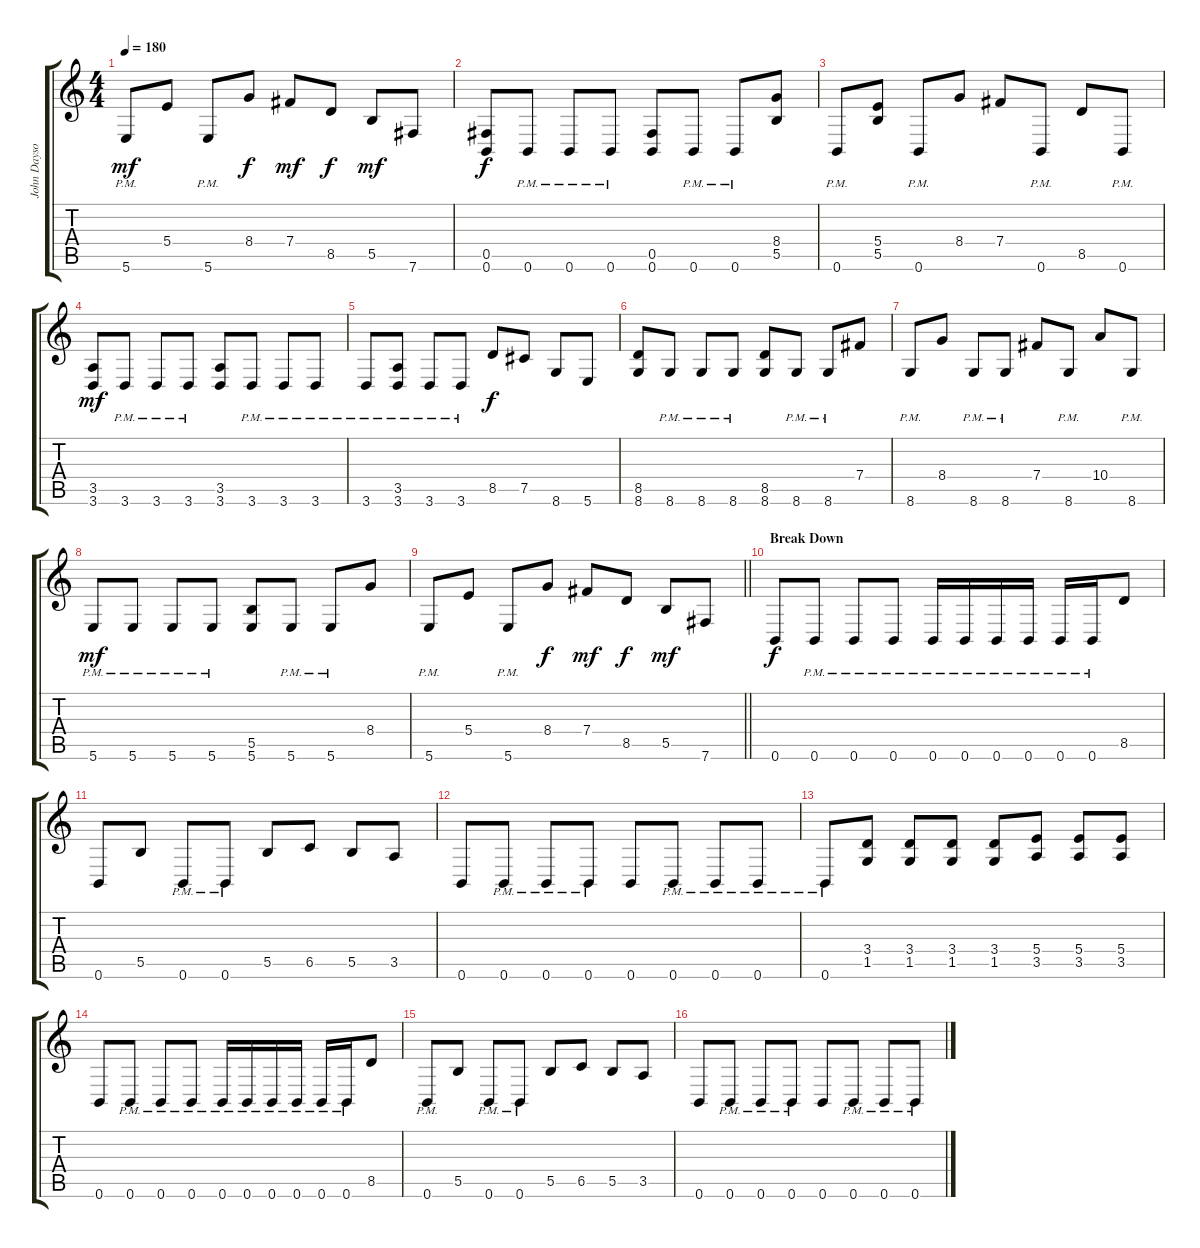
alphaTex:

\track ("John Dayson" "John Dayso") {instrument overdrivenguitar}
\staff {score tabs}
\tuning (Db4 Ab3 E3 B2 Gb2 B1) {hide}
\ts (4 4)
\tempo 180
\clef g2
\ks c
5.6{pm}.8{dy mf} 5.4.8 5.6{pm}.8 8.4.8{dy f} 7.4.8{dy mf} 8.5.8{dy f} 5.5.8{dy mf} 7.6.8 |
(0.5 0.6).8{dy f} 0.6{pm}.8 0.6{pm}.8 0.6{pm}.8 (0.5 0.6).8 0.6{pm}.8 0.6{pm}.8 (8.4 5.5).8 |
0.6{pm}.8 (5.4 5.5).8 0.6{pm}.8 8.4.8 7.4.8 0.6{pm}.8 8.5.8 0.6{pm}.8 |
(3.5 3.6).8{dy mf} 3.6{pm}.8 3.6{pm}.8 3.6{pm}.8 (3.5 3.6).8 3.6{pm}.8 3.6{pm}.8 3.6{pm}.8 |
3.6{pm}.8 (3.5 3.6{pm}).8 3.6{pm}.8 3.6{pm}.8 8.5.8{dy f} 7.5.8 8.6.8 5.6.8 |
(8.5 8.6).8 8.6{pm}.8 8.6{pm}.8 8.6{pm}.8 (8.5 8.6).8 8.6{pm}.8 8.6{pm}.8 7.4.8 |
8.6{pm}.8 8.4.8 8.6{pm}.8 8.6{pm}.8 7.4.8 8.6{pm}.8 10.4.8 8.6{pm}.8 |
5.6{pm}.8{dy mf} 5.6{pm}.8 5.6{pm}.8 5.6{pm}.8 (5.5 5.6).8 5.6{pm}.8 5.6{pm}.8 8.4.8 |
\barLineRight lightlight
5.6{pm}.8 5.4.8 5.6{pm}.8 8.4.8{dy f} 7.4.8{dy mf} 8.5.8{dy f} 5.5.8{dy mf} 7.6.8 |
\section ("" "Break Down")
0.6.8{dy f} 0.6{pm}.8 0.6{pm}.8 0.6{pm}.8 0.6{pm}.16 0.6{pm}.16 0.6{pm}.16 0.6{pm}.16 0.6{pm}.16 0.6{pm}.16 8.5.8 |
0.6.8 5.5.8 0.6{pm}.8 0.6{pm}.8 5.5.8 6.5.8 5.5.8 3.5.8 |
0.6.8 0.6{pm}.8 0.6{pm}.8 0.6{pm}.8 0.6.8 0.6{pm}.8 0.6{pm}.8 0.6{pm}.8 |
0.6{pm}.8 (3.4 1.5).8 (3.4 1.5).8 (3.4 1.5).8 (3.4 1.5).8 (5.4 3.5).8 (5.4 3.5).8 (5.4 3.5).8 |
0.6.8 0.6{pm}.8 0.6{pm}.8 0.6{pm}.8 0.6{pm}.16 0.6{pm}.16 0.6{pm}.16 0.6{pm}.16 0.6{pm}.16 0.6{pm}.16 8.5.8 |
0.6{pm}.8 5.5.8 0.6{pm}.8 0.6{pm}.8 5.5.8 6.5.8 5.5.8 3.5.8 |
0.6.8 0.6{pm}.8 0.6{pm}.8 0.6{pm}.8 0.6.8 0.6{pm}.8 0.6{pm}.8 0.6{pm}.8
